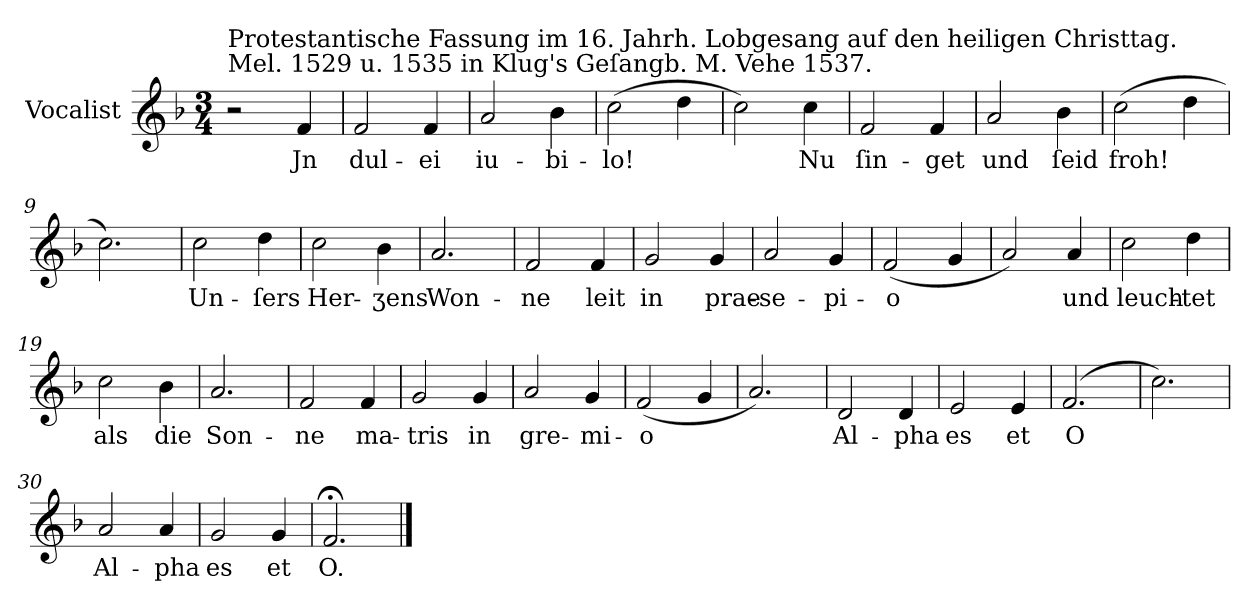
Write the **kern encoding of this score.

**kern	**text
*part1	*part1
*staff1	*staff1
*I"Vocalist	*
*k[b-]	*
*F:	*
*M3/4	*
=1	=1
!LO:TX:a:t=Mel. 1529 u. 1535 in Klug's Geſangb. M. Vehe 1537.	!
!LO:TX:a:t=Protestantische Fassung im 16. Jahrh. Lobgesang auf den heiligen Christtag.	!
2r	.
4f	Jn
=2	=2
2f	dul-
4f	-ei
=3	=3
2a	iu-
4b-	-bi-
=4	=4
(2cc	-lo!
4dd	.
=5	=5
2cc)	.
4cc	Nu
=6	=6
2f	ſin-
4f	-get
=7	=7
2a	und
4b-	ſeid
=8	=8
(2cc	froh!
4dd	.
=9	=9
2.cc)	.
=10	=10
2cc	Un-
4dd	-ſers
=11	=11
2cc	Her-
4b-	-ʒens
=12	=12
2.a	Won-
=13	=13
2f	-ne
4f	leit
=14	=14
2g	in
4g	prae-
=15	=15
2a	-se-
4g	-pi-
=16	=16
(2f	-o
4g	.
=17	=17
2a)	.
4a	und
=18	=18
2cc	leuch-
4dd	-tet
=19	=19
2cc	als
4b-	die
=20	=20
2.a	Son-
=21	=21
2f	-ne
4f	ma-
=22	=22
2g	-tris
4g	in
=23	=23
2a	gre-
4g	-mi-
=24	=24
(2f	-o
4g	.
=25	=25
2.a)	.
=26	=26
2d	Al-
4d	-pha
=27	=27
2e	es
4e	et
=28	=28
(2.f	O
=29	=29
2.cc)	.
=30	=30
2a	Al-
4a	-pha
=31	=31
2g	es
4g	et
=32	=32
2.f;<	O.
==	==
*-	*-
